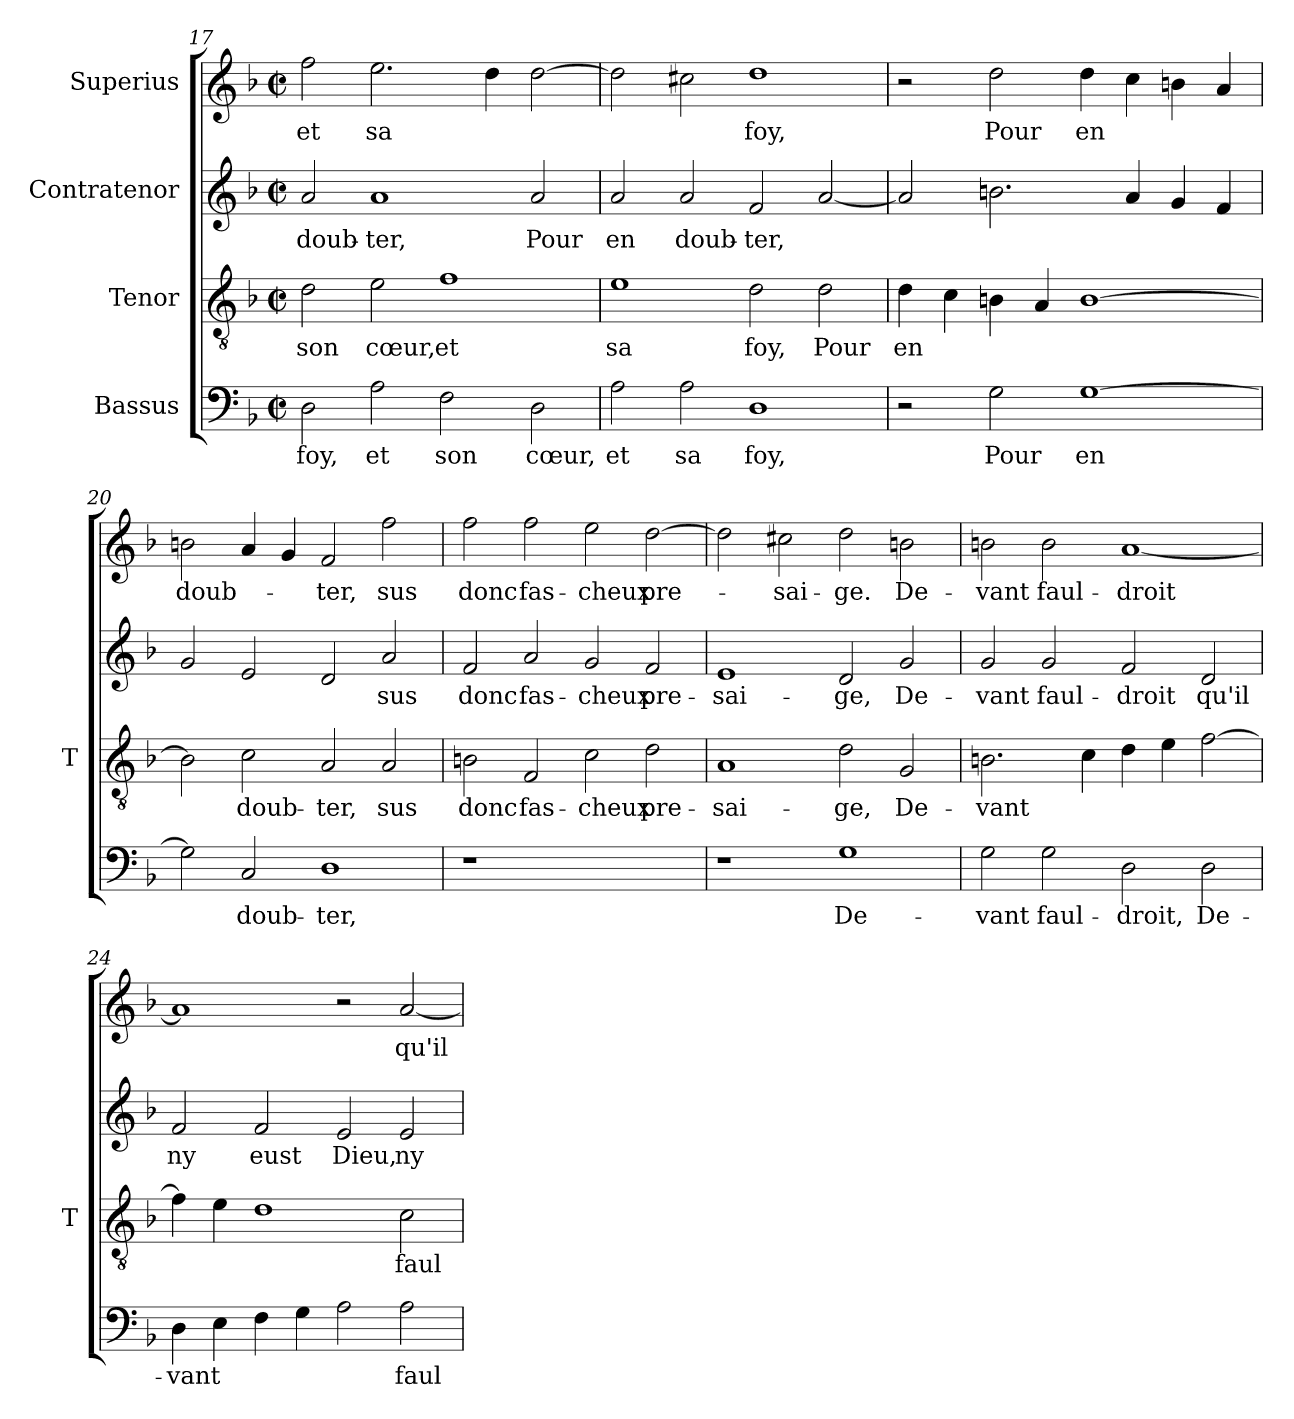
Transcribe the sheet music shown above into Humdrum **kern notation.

**kern	**text	**kern	**text	**kern	**text	**kern	**text
*part4	*part4	*part3	*part3	*part2	*part2	*part1	*part1
*staff4	*staff4	*staff3	*staff3	*staff2	*staff2	*staff1	*staff1
*I"Bassus	*	*I"Tenor	*	*I"Contratenor	*	*I"Superius	*
*	*	*I'T	*	*	*	*	*
*clefF4	*	*clefGv2	*	*clefG2	*	*clefG2	*
*k[b-]	*	*k[b-]	*	*k[b-]	*	*k[b-]	*
*F:	*	*F:	*	*F:	*	*F:	*
*M2/2	*	*M2/2	*	*M2/2	*	*M2/2	*
*met(c|)	*	*met(c|)	*	*met(c|)	*	*met(c|)	*
=17	=17	=17	=17	=17	=17	=17	=17
2D	-foy,	2d	-son	2a	doub-	2ff	-et
2A	-et	2e	-cœur,	1a	-ter,	2.ee	-sa
2F	-son	1f	-et	.	.	.	.
.	.	.	.	.	.	4dd	.
2D	-cœur,	.	.	2a	-Pour	[2dd	.
=18	=18	=18	=18	=18	=18	=18	=18
2A	-et	1e	-sa	2a	-en	2dd]	.
2A	-sa	.	.	2a	doub-	2cc#X	.
1D	-foy,	2d	-foy,	2f	-ter,	1dd	-foy,
.	.	2d	-Pour	[2a	.	.	.
=19	=19	=19	=19	=19	=19	=19	=19
2r	.	4d	-en	2a]	.	2r	.
.	.	4c	.	.	.	.	.
2G	-Pour	4B	.	2.b	.	2dd	-Pour
.	.	4A	.	.	.	.	.
[1G	-en	[1B	.	.	.	4dd	-en
.	.	.	.	4a	.	4cc	.
.	.	.	.	4g	.	4b	.
.	.	.	.	4f	.	4a	.
!!LO:PB:g=z
=20	=20	=20	=20	=20	=20	=20	=20
2G]	.	2B]	.	2g	.	2b	doub-
2C	doub-	2c	doub-	2e	.	4a	.
.	.	.	.	.	.	4g	.
1D	-ter,	2A	-ter,	2d	.	2f	-ter,
.	.	2A	-sus	2a	-sus	2ff	-sus
=21	=21	=21	=21	=21	=21	=21	=21
1r	.	2B	-donc	2f	-donc	2ff	-donc
.	.	2F	fas-	2a	fas-	2ff	fas-
1ryy	.	2c	-cheux	2g	-cheux	2ee	-cheux
.	.	2d	pre-	2f	pre-	[2dd	pre-
=22	=22	=22	=22	=22	=22	=22	=22
1r	.	1A	sai-	1e	sai-	2dd]	.
.	.	.	.	.	.	2cc#X	sai-
1G	De-	2d	-ge,	2d	-ge,	2dd	-ge.
.	.	2G	De-	2g	De-	2b	De-
=23	=23	=23	=23	=23	=23	=23	=23
2G	-vant	2.B	-vant	2g	-vant	2b	-vant
2G	faul-	.	.	2g	faul-	2b	faul-
.	.	4c	.	.	.	.	.
2D	-droit,	4d	.	2f	-droit	[1a	-droit
.	.	4e	.	.	.	.	.
2D	De-	[2f	.	2d	-qu'il	.	.
=24	=24	=24	=24	=24	=24	=24	=24
4D	-vant	4f]	.	2f	-ny	1a]	.
4E	.	4e	.	.	.	.	.
4F	.	1d	.	2f	-eust	.	.
4G	.	.	.	.	.	.	.
2A	.	.	.	2e	-Dieu,	2r	.
2A	faul-	2c	faul-	2e	-ny	[2a	-qu'il
=	=	=	=	=	=	=	=
*-	*-	*-	*-	*-	*-	*-	*-
